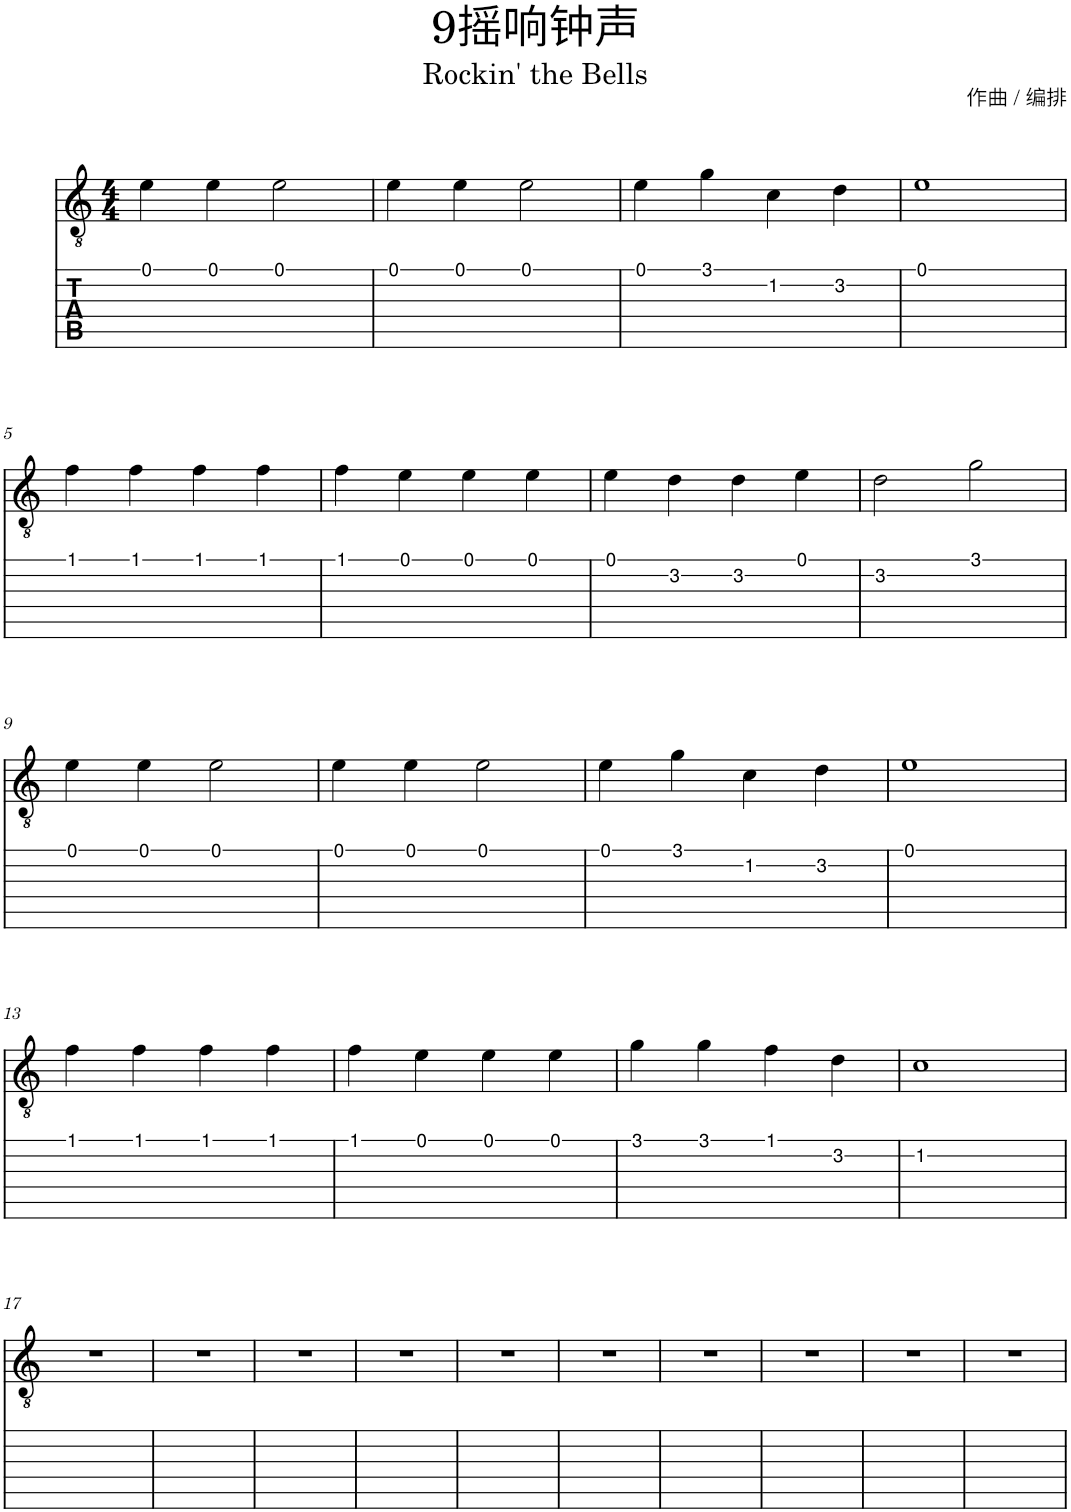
**kern	**kern
*part1	*part1
*staff2	*staff1
*I"Guitar	*
*I'Guit.	*
*stria6	*
*	*clefGv2
*k[]	*k[]
*M4/4	*M4/4
=1	=1
4e	4e\
4e	4e\
2e	2e\
=2	=2
4e	4e\
4e	4e\
2e	2e\
=3	=3
4e	4e\
4g	4g\
4c	4c\
4d	4d\
=4	=4
1e	1e
!!LO:LB:g=z
=5	=5
4f	4f\
4f	4f\
4f	4f\
4f	4f\
=6	=6
4f	4f\
4e	4e\
4e	4e\
4e	4e\
=7	=7
4e	4e\
4d	4d\
4d	4d\
4e	4e\
=8	=8
2d	2d\
2g	2g\
!!LO:LB:g=z
=9	=9
4e	4e\
4e	4e\
2e	2e\
=10	=10
4e	4e\
4e	4e\
2e	2e\
=11	=11
4e	4e\
4g	4g\
4c	4c\
4d	4d\
=12	=12
1e	1e
!!LO:LB:g=z
=13	=13
4f	4f\
4f	4f\
4f	4f\
4f	4f\
=14	=14
4f	4f\
4e	4e\
4e	4e\
4e	4e\
=15	=15
4g	4g\
4g	4g\
4f	4f\
4d	4d\
=16	=16
1c	1c
!!LO:LB:g=z
=17	=17
1r	1r
=18	=18
1r	1r
=19	=19
1r	1r
=20	=20
1r	1r
=21	=21
1r	1r
=22	=22
1r	1r
=23	=23
1r	1r
=24	=24
1r	1r
=25	=25
1r	1r
=26	=26
1r	1r
=	=
*-	*-
